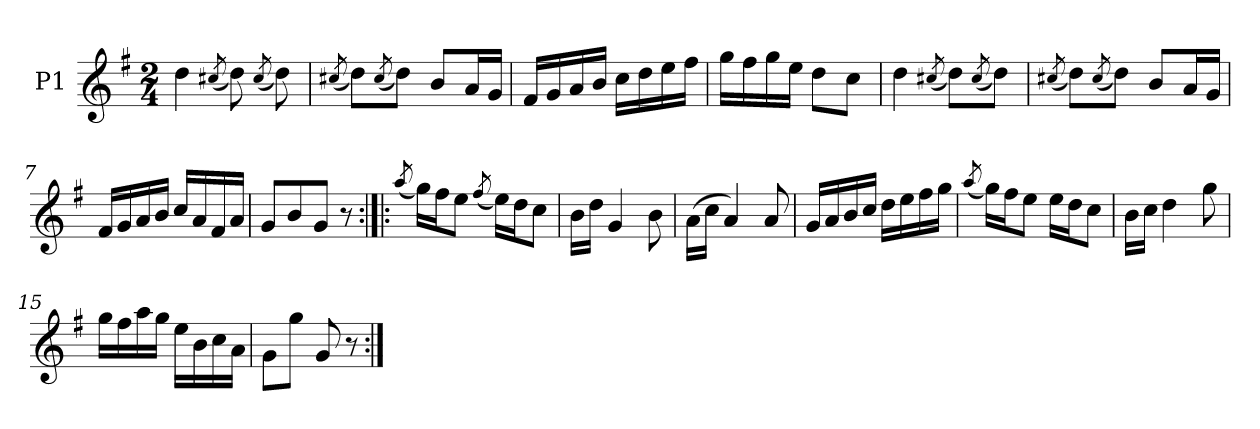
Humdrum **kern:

**kern
*part1
*staff1
*I"P1
*clefG2
*k[f#]
*G:
*M2/4
=1
4dd
(8qcc#X/
8dd)
(8qcc#/
8dd)
=2
(8qcc#X/
8ddL)
(8qcc#/
8ddJ)
8bL
16aL
16gJJ
=3
16f#LL
16g
16a
16bJJ
16ccLL
16dd
16ee
16ff#JJ
=4
16ggLL
16ff#
16gg
16eeJJ
8ddL
8ccJ
=5
4dd
(8qcc#X/
8ddL)
(8qcc#/
8ddJ)
=6
(8qcc#X/
8ddL)
(8qcc#/
8ddJ)
8bL
16aL
16gJJ
=7
16f#LL
16g
16a
16bJJ
16ccLL
16a
16f#
16aJJ
=8
8gL
8b
8gJ
8r
=9:|!|:
(8qaa/
16ggLL)
16ff#J
8eeJ
(8qff#/
16eeLL)
16ddJ
8ccJ
=10
16bLL
16ddJJ
4g
8b
=11
(16aLL
16ccJJ
4a)
8a
=12
16gLL
16a
16b
16ccJJ
16ddLL
16ee
16ff#
16ggJJ
=13
(8qaa/
16ggLL)
16ff#J
8eeJ
16eeLL
16ddJ
8ccJ
=14
16bLL
16ccJJ
4dd
8gg
=15
16ggLL
16ff#
16aa
16ggJJ
16eeLL
16b
16cc
16aJJ
=16
8gL
8ggJ
8g
8r
=:|!
*-
